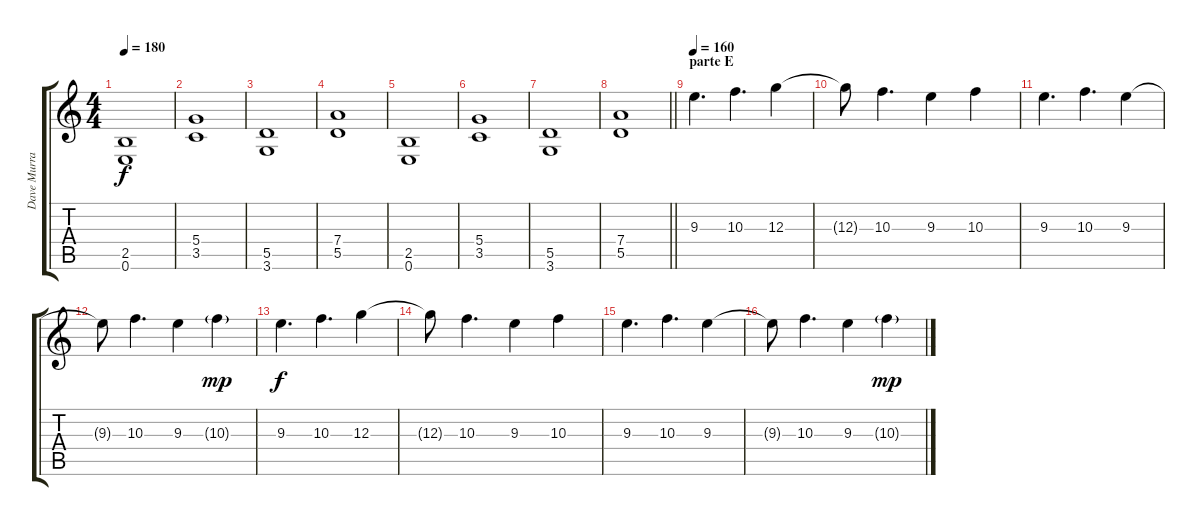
\track ("Dave Murray" "Dave Murra") {instrument distortionguitar}
\staff {score tabs}
\tuning (E4 B3 G3 D3 A2 E2) {hide}
\ts (4 4)
\tempo 180
\clef g2
\ks c
(2.5 0.6).1{dy f} |
(5.4 3.5).1 |
(5.5 3.6).1 |
(7.4 5.5).1 |
(2.5 0.6).1 |
(5.4 3.5).1 |
(5.5 3.6).1 |
\barLineRight lightlight
(7.4 5.5).1 |
\section ("" "parte E")
\tempo 160
9.3.4{d} 10.3.4{d} 12.3.4 |
12.3{t}.8 10.3.4{d} 9.3.4 10.3.4 |
9.3.4{d} 10.3.4{d} 9.3.4 |
9.3{t}.8 10.3.4{d} 9.3.4 10.3{g}.4{dy mp} |
9.3.4{d dy f} 10.3.4{d} 12.3.4 |
12.3{t}.8 10.3.4{d} 9.3.4 10.3.4 |
9.3.4{d} 10.3.4{d} 9.3.4 |
9.3{t}.8 10.3.4{d} 9.3.4 10.3{g}.4{dy mp}
